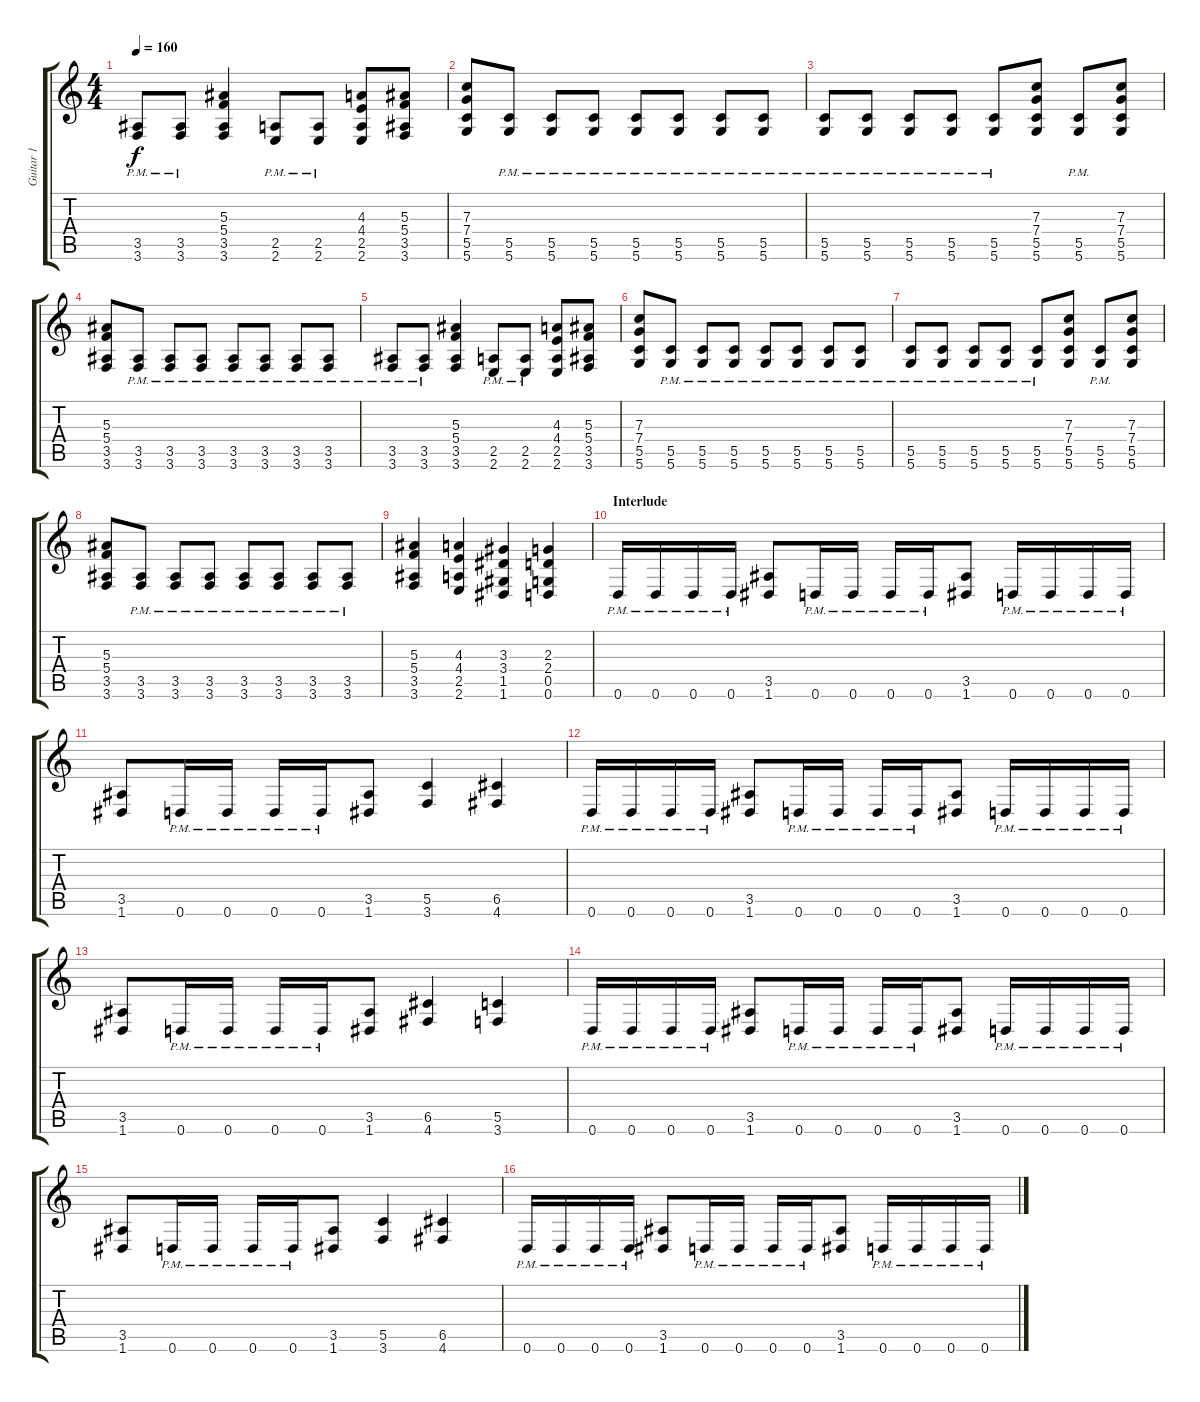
\track ("Guitar 1" "Guitar 1") {instrument overdrivenguitar}
\staff {score tabs}
\tuning (D4 A3 F3 C3 G2 D2) {hide}
\ts (4 4)
\tempo 160
\clef g2
\ks c
(3.5{pm} 3.6{pm}).8{dy f} (3.5{pm} 3.6{pm}).8 (5.3 5.4 3.5 3.6).4 (2.5{pm} 2.6{pm}).8 (2.5{pm} 2.6{pm}).8 (4.3 4.4 2.5 2.6).8 (5.3 5.4 3.5 3.6).8 |
(7.3 7.4 5.5 5.6).8 (5.5{pm} 5.6{pm}).8 (5.5{pm} 5.6{pm}).8 (5.5{pm} 5.6{pm}).8 (5.5{pm} 5.6{pm}).8 (5.5{pm} 5.6{pm}).8 (5.5{pm} 5.6{pm}).8 (5.5{pm} 5.6{pm}).8 |
(5.5{pm} 5.6{pm}).8 (5.5{pm} 5.6{pm}).8 (5.5{pm} 5.6{pm}).8 (5.5{pm} 5.6{pm}).8 (5.5{pm} 5.6{pm}).8 (7.3 7.4 5.5 5.6).8 (5.5{pm} 5.6{pm}).8 (7.3 7.4 5.5 5.6).8 |
(5.3 5.4 3.5 3.6).8 (3.5{pm} 3.6{pm}).8 (3.5{pm} 3.6{pm}).8 (3.5{pm} 3.6{pm}).8 (3.5{pm} 3.6{pm}).8 (3.5{pm} 3.6{pm}).8 (3.5{pm} 3.6{pm}).8 (3.5{pm} 3.6{pm}).8 |
(3.5{pm} 3.6{pm}).8 (3.5{pm} 3.6{pm}).8 (5.3 5.4 3.5 3.6).4 (2.5{pm} 2.6{pm}).8 (2.5{pm} 2.6{pm}).8 (4.3 4.4 2.5 2.6).8 (5.3 5.4 3.5 3.6).8 |
(7.3 7.4 5.5 5.6).8 (5.5{pm} 5.6{pm}).8 (5.5{pm} 5.6{pm}).8 (5.5{pm} 5.6{pm}).8 (5.5{pm} 5.6{pm}).8 (5.5{pm} 5.6{pm}).8 (5.5{pm} 5.6{pm}).8 (5.5{pm} 5.6{pm}).8 |
(5.5{pm} 5.6{pm}).8 (5.5{pm} 5.6{pm}).8 (5.5{pm} 5.6{pm}).8 (5.5{pm} 5.6{pm}).8 (5.5{pm} 5.6{pm}).8 (7.3 7.4 5.5 5.6).8 (5.5{pm} 5.6{pm}).8 (7.3 7.4 5.5 5.6).8 |
(5.3 5.4 3.5 3.6).8 (3.5{pm} 3.6{pm}).8 (3.5{pm} 3.6{pm}).8 (3.5{pm} 3.6{pm}).8 (3.5{pm} 3.6{pm}).8 (3.5{pm} 3.6{pm}).8 (3.5{pm} 3.6{pm}).8 (3.5{pm} 3.6{pm}).8 |
(5.3 5.4 3.5 3.6).4 (4.3 4.4 2.5 2.6).4 (3.3 3.4 1.5 1.6).4 (2.3 2.4 0.5 0.6).4 |
\section ("" "Interlude")
0.6{pm}.16 0.6{pm}.16 0.6{pm}.16 0.6{pm}.16 (3.5 1.6).8 0.6{pm}.16 0.6{pm}.16 0.6{pm}.16 0.6{pm}.16 (3.5 1.6).8 0.6{pm}.16 0.6{pm}.16 0.6{pm}.16 0.6{pm}.16 |
(3.5 1.6).8 0.6{pm}.16 0.6{pm}.16 0.6{pm}.16 0.6{pm}.16 (3.5 1.6).8 (5.5 3.6).4 (6.5 4.6).4 |
0.6{pm}.16 0.6{pm}.16 0.6{pm}.16 0.6{pm}.16 (3.5 1.6).8 0.6{pm}.16 0.6{pm}.16 0.6{pm}.16 0.6{pm}.16 (3.5 1.6).8 0.6{pm}.16 0.6{pm}.16 0.6{pm}.16 0.6{pm}.16 |
(3.5 1.6).8 0.6{pm}.16 0.6{pm}.16 0.6{pm}.16 0.6{pm}.16 (3.5 1.6).8 (6.5 4.6).4 (5.5 3.6).4 |
0.6{pm}.16 0.6{pm}.16 0.6{pm}.16 0.6{pm}.16 (3.5 1.6).8 0.6{pm}.16 0.6{pm}.16 0.6{pm}.16 0.6{pm}.16 (3.5 1.6).8 0.6{pm}.16 0.6{pm}.16 0.6{pm}.16 0.6{pm}.16 |
(3.5 1.6).8 0.6{pm}.16 0.6{pm}.16 0.6{pm}.16 0.6{pm}.16 (3.5 1.6).8 (5.5 3.6).4 (6.5 4.6).4 |
0.6{pm}.16 0.6{pm}.16 0.6{pm}.16 0.6{pm}.16 (3.5 1.6).8 0.6{pm}.16 0.6{pm}.16 0.6{pm}.16 0.6{pm}.16 (3.5 1.6).8 0.6{pm}.16 0.6{pm}.16 0.6{pm}.16 0.6{pm}.16
